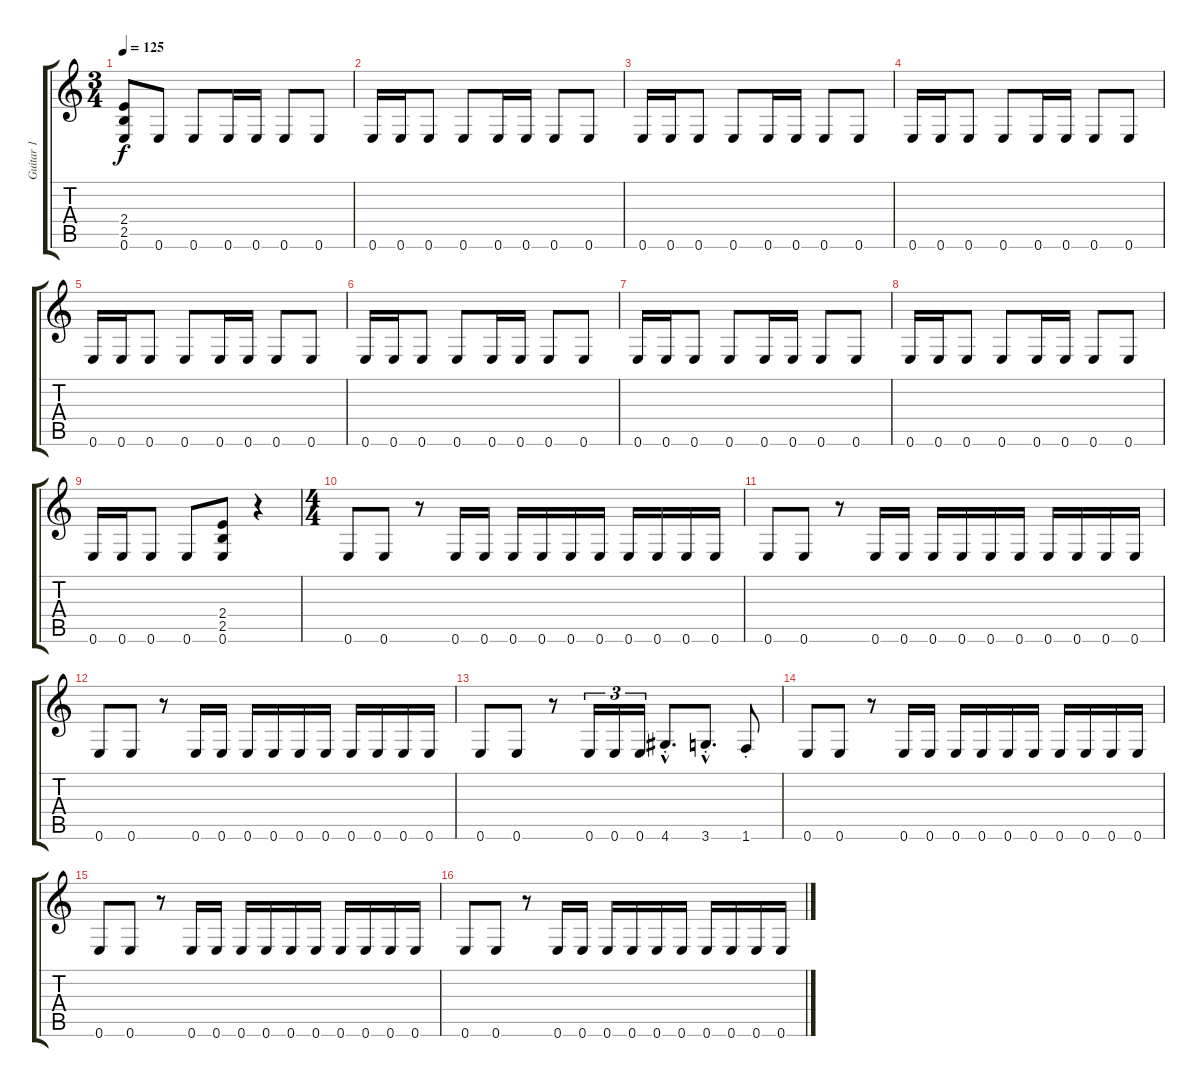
\track ("Guitar 1" "Guitar 1") {instrument distortionguitar}
\staff {score tabs}
\tuning (E4 B3 G3 D3 A2 E2) {hide}
\ts (3 4)
\tempo 125
\clef g2
\ks c
(2.4 2.5 0.6).8{dy f} 0.6.8 0.6.8 0.6.16 0.6.16 0.6.8 0.6.8 |
0.6.16 0.6.16 0.6.8 0.6.8 0.6.16 0.6.16 0.6.8 0.6.8 |
0.6.16 0.6.16 0.6.8 0.6.8 0.6.16 0.6.16 0.6.8 0.6.8 |
0.6.16 0.6.16 0.6.8 0.6.8 0.6.16 0.6.16 0.6.8 0.6.8 |
0.6.16 0.6.16 0.6.8 0.6.8 0.6.16 0.6.16 0.6.8 0.6.8 |
0.6.16 0.6.16 0.6.8 0.6.8 0.6.16 0.6.16 0.6.8 0.6.8 |
0.6.16 0.6.16 0.6.8 0.6.8 0.6.16 0.6.16 0.6.8 0.6.8 |
0.6.16 0.6.16 0.6.8 0.6.8 0.6.16 0.6.16 0.6.8 0.6.8 |
0.6.16 0.6.16 0.6.8 0.6.8 (2.4 2.5 0.6).8 r.4 |
\ts (4 4)
0.6.8 0.6.8 r.8 0.6.16 0.6.16 0.6.16 0.6.16 0.6.16 0.6.16 0.6.16 0.6.16 0.6.16 0.6.16 |
0.6.8 0.6.8 r.8 0.6.16 0.6.16 0.6.16 0.6.16 0.6.16 0.6.16 0.6.16 0.6.16 0.6.16 0.6.16 |
0.6.8 0.6.8 r.8 0.6.16 0.6.16 0.6.16 0.6.16 0.6.16 0.6.16 0.6.16 0.6.16 0.6.16 0.6.16 |
0.6.8 0.6.8 r.8 0.6.16{tu (3 2)} 0.6.16{tu (3 2)} 0.6.16{tu (3 2)} 4.6{hac st}.8{d} 3.6{hac st}.8{d} 1.6{st}.8 |
0.6.8 0.6.8 r.8 0.6.16 0.6.16 0.6.16 0.6.16 0.6.16 0.6.16 0.6.16 0.6.16 0.6.16 0.6.16 |
0.6.8 0.6.8 r.8 0.6.16 0.6.16 0.6.16 0.6.16 0.6.16 0.6.16 0.6.16 0.6.16 0.6.16 0.6.16 |
0.6.8 0.6.8 r.8 0.6.16 0.6.16 0.6.16 0.6.16 0.6.16 0.6.16 0.6.16 0.6.16 0.6.16 0.6.16
